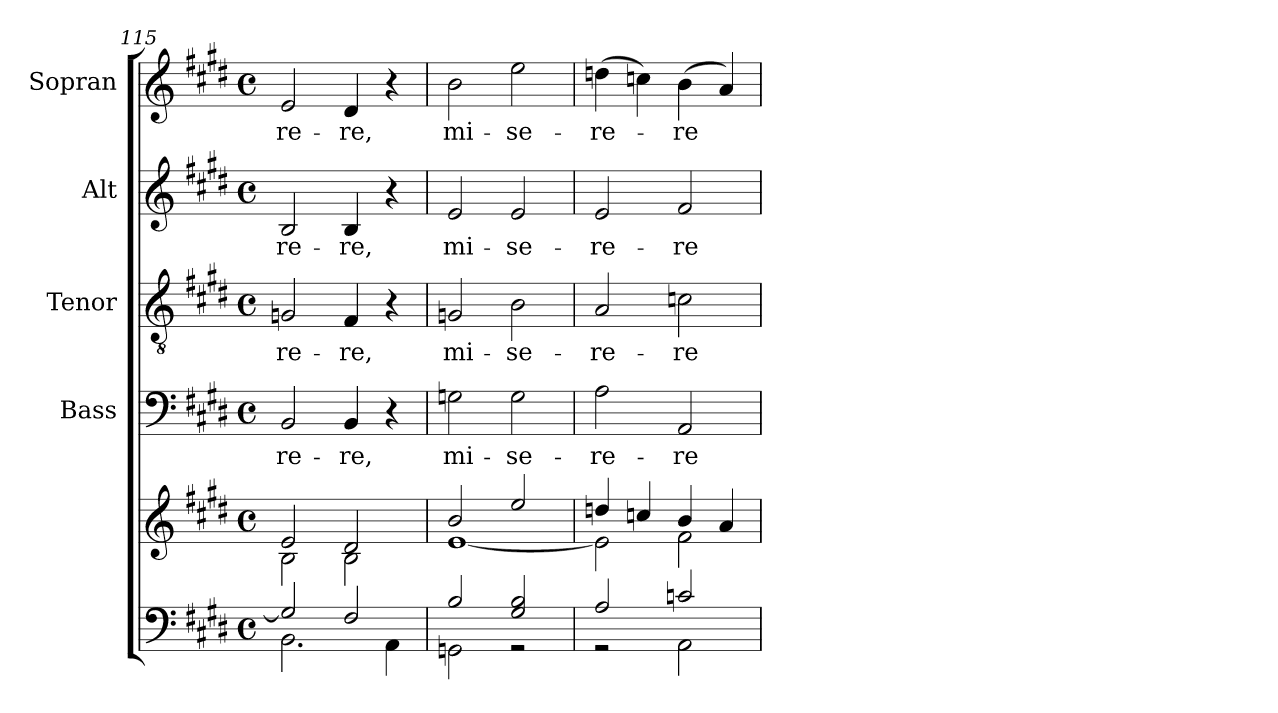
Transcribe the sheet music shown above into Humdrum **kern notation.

**kern	**kern	**kern	**text	**kern	**text	**kern	**text	**kern	**text
*part5	*part5	*part4	*part4	*part3	*part3	*part2	*part2	*part1	*part1
*staff6	*staff5	*staff4	*staff4	*staff3	*staff3	*staff2	*staff2	*staff1	*staff1
*	*	*I"Bass	*	*I"Tenor	*	*I"Alt	*	*I"Sopran	*
*	*	*I'B.	*	*I'T.	*	*I'A.	*	*I'S.	*
*clefF4	*clefG2	*clefF4	*	*clefGv2	*	*clefG2	*	*clefG2	*
*k[f#c#g#d#]	*k[f#c#g#d#]	*k[f#c#g#d#]	*	*k[f#c#g#d#]	*	*k[f#c#g#d#]	*	*k[f#c#g#d#]	*
*E:	*E:	*E:	*	*E:	*	*E:	*	*E:	*
*M4/4	*M4/4	*M4/4	*	*M4/4	*	*M4/4	*	*M4/4	*
*met(c)	*met(c)	*met(c)	*	*met(c)	*	*met(c)	*	*met(c)	*
=115	=115	=115	=115	=115	=115	=115	=115	=115	=115
*^	*^	*	*	*	*	*	*	*	*
!	!	!	!	!	!LO:LY:b	!	!LO:LY:b	!	!LO:LY:b	!	!LO:LY:b
2G/]	2.BB\	2e/	2B\	2BB/	-re-	2Gn/	-re-	2B/	-re-	2e/	-re-
!	!	!	!	!	!LO:LY:b	!	!LO:LY:b	!	!LO:LY:b	!	!LO:LY:b
2F#/	.	2d#/	2B\	4BB/	-re,	4F#/	-re,	4B/	-re,	4d#/	-re,
.	4AA\	.	.	4r	.	4r	.	4r	.	4r	.
!!LO:LB:g=z
=116	=116	=116	=116	=116	=116	=116	=116	=116	=116	=116	=116
!	!	!	!	!	!LO:LY:b	!	!LO:LY:b	!	!LO:LY:b	!	!LO:LY:b
2B/	2GGn\	2b/	[<1e	2Gn\	mi-	2Gn/	mi-	2e/	mi-	2b\	mi-
!	!	!	!	!	!LO:LY:b	!	!LO:LY:b	!	!LO:LY:b	!	!LO:LY:b
2G#/ 2B/	2rGG	2ee/	.	2G\	-se-	2B\	-se-	2e/	-se-	2ee\	-se-
=117	=117	=117	=117	=117	=117	=117	=117	=117	=117	=117	=117
!	!	!	!	!	!LO:LY:b	!	!LO:LY:b	!	!LO:LY:b	!	!LO:LY:b
2A/	2rGG	4ddn/	2e\]	2A\	-re-	2A/	-re-	2e/	-re-	(>4ddn\	-re-
.	.	4ccn/	.	.	.	.	.	.	.	4ccn\)	.
!	!	!	!	!	!LO:LY:b	!	!LO:LY:b	!	!LO:LY:b	!	!LO:LY:b
2cn/	2AA\	4b/	2f#\	2AA/	-re	2cn\	-re	2f#/	-re	(>4b\	-re
.	.	4a/	.	.	.	.	.	.	.	4a/)	.
*v	*v	*	*	*	*	*	*	*	*	*	*
*	*v	*v	*	*	*	*	*	*	*	*
=	=	=	=	=	=	=	=	=	=
*-	*-	*-	*-	*-	*-	*-	*-	*-	*-
